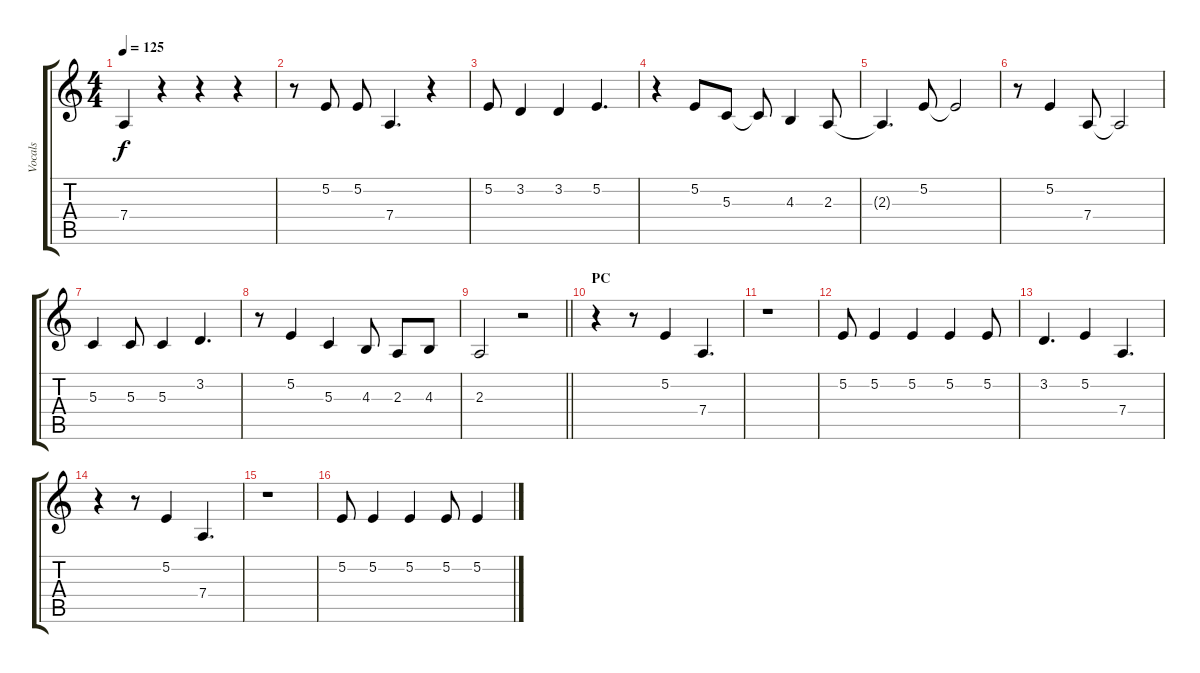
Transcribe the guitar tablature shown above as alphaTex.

\track ("Vocals" "Vocals") {instrument tenorsax}
\staff {score tabs}
\tuning (E4 B3 G3 D3 A2 E2) {hide}
\ts (4 4)
\tempo 125
\clef g2
\ks c
7.4{t}.4{dy f} r.4 r.4 r.4 |
r.8 5.2.8 5.2.8 7.4.4{d} r.4 |
5.2.8 3.2.4 3.2.4 5.2.4{d} |
r.4 5.2.8 5.3.8 5.3{t}.8 4.3.4 2.3.8 |
2.3{t}.4{d} 5.2.8 5.2{t}.2 |
r.8 5.2.4 7.4.8 7.4{t}.2 |
5.3.4 5.3.8 5.3.4 3.2.4{d} |
r.8 5.2.4 5.3.4 4.3.8 2.3.8 4.3.8 |
\barLineRight lightlight
2.3.2 r.2 |
\section ("" "PC")
r.4 r.8 5.2.4 7.4.4{d} |
r.1 |
5.2.8 5.2.4 5.2.4 5.2.4 5.2.8 |
3.2.4{d} 5.2.4 7.4.4{d} |
r.4 r.8 5.2.4 7.4.4{d} |
r.1 |
5.2.8 5.2.4 5.2.4 5.2.8 5.2.4
